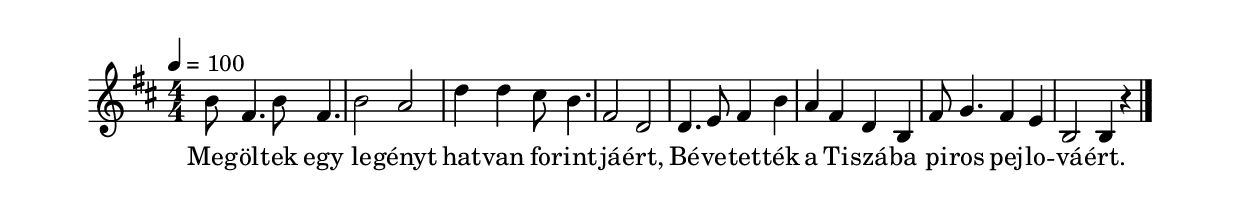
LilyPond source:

\paper {
  indent = 0\mm
  line-width = 180\mm
  oddHeaderMarkup = ""
  evenHeaderMarkup = ""
  oddFooterMarkup = ""
  evenFooterMarkup = ""
}

\score{
\relative c' {
\numericTimeSignature
\time 4/4
\key d \major
\tempo 4 = 100
b'8 fis4. b8 fis4. b2 a2 d4 d cis8 b4. fis2 d2 d4. e8 fis4 b4 a fis d b fis'8 g4. fis4 e b2 b4 r \bar "|."
} 
\addlyrics {
  Meg -- öl -- tek egy le -- gényt hat -- van fo -- rint -- já -- ért,
  Bé -- ve -- tet -- ték a Ti -- szá -- ba pi -- ros pej -- lo -- vá -- ért.
  } 

\midi { }
\layout { }
}

\version "2.17.4"